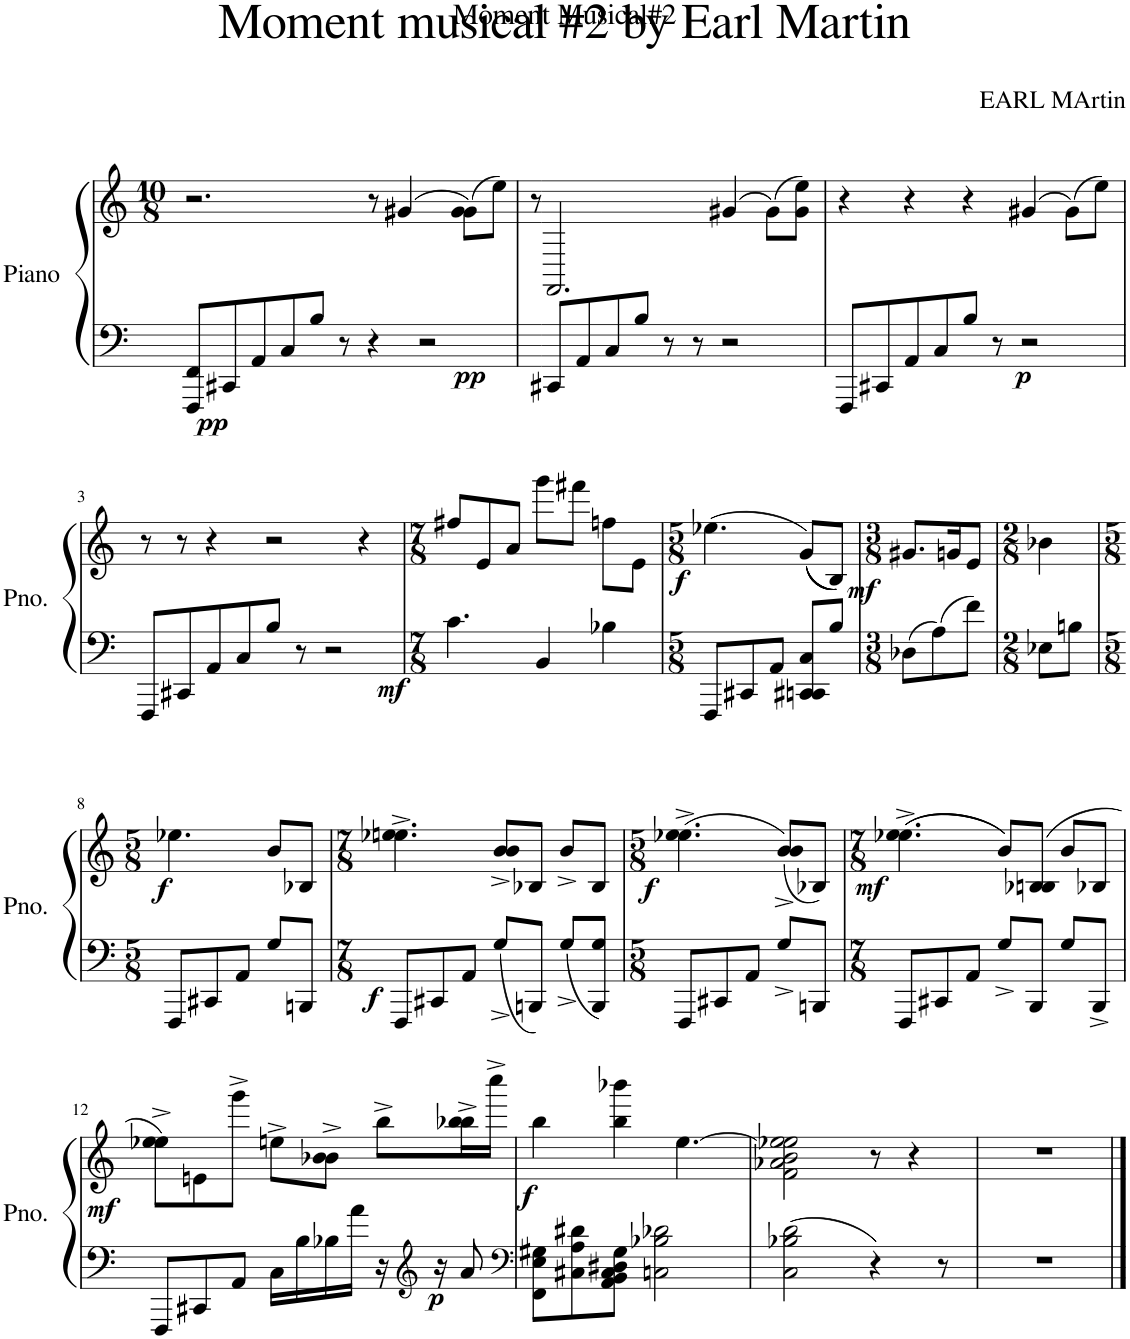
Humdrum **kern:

**kern	**kern	**dynam
*part1	*part1	*part1
*staff2	*staff1	*staff1/2
*I"Piano	*	*
*I'Pno.	*	*
*clefF4	*clefG2	*
*k[]	*k[]	*
*	*M10/8	*
=	=	=
8FFF/ 8FF/L	2.r	.
!	!	!LO:DY:b=2
8CC#X/	.	pp
8AA/	.	.
8C/	.	.
8B/J	.	.
8r	.	.
4r	8r	.
.	(4g#X/	.
!	!	!LO:DY:b=2
2r	.	pp
.	(8g#\ 8g#\L)	.
.	8ee\J)	.
.	8r	.
=1	=1	=1
8CC#X/L	2.FF/	.
8AA/	.	.
8C/	.	.
8B/J	.	.
8r	.	.
8r	.	.
4r	(4g#X/	.
4ryy	(8g#\L)	.
.	8g#\ 8ee\J)	.
=2	=2	=2
8FFF/L	4r	.
4r	.	.
.	4r	.
8CC#X/	.	.
8AA/	4r	.
8C/	.	.
!	!	!LO:DY:b=2
8B/J	(4g#X/	p
8r	.	.
4r	(8g#\L)	.
.	8ee\J)	.
!!LO:LB:g=z
=3	=3	=3
8FFF/L	8r	.
4r	8r	.
.	4r	.
8CC#X/	.	.
8AA/	2r	.
8C/	.	.
8B/J	.	.
8r	.	.
4r	4r	.
=4	=4	=4
*M7/8	*M7/8	*
!	!	!LO:DY:b=2
4.c\	8ff#X/L	mf
.	8e/	.
.	8a/J	.
4r	8ggg\L	.
.	8fff#X\J	.
4BB/	8ffn\L	.
.	8e\J	.
4B-X\	4ryy	.
=5	=5	=5
*M5/8	*M5/8	*
!	!	!LO:DY:b
8FFF/L	(4.ee-X\	f
8CC#X/	.	.
8AA/J	.	.
8CCn/ 8CCn/ 8CC#X/ 8C/L	((((8g/L)	.
8B/J	8B/J))))	.
=6	=6	=6
*M3/8	*M3/8	*
!	!	!LO:DY:b
8D-X\L	8.g#X/L	mf
8A\	.	.
.	16gn/K	.
8f\J	8e/J	.
=7	=7	=7
*M2/8	*M2/8	*
8E-X\L	4b-X\	.
8Bn\J	.	.
!!LO:LB:g=z
=8	=8	=8
*M5/8	*M5/8	*
!	!	!LO:DY:b
8FFF/L	4.ee-X\	f
8CC#X/	.	.
8AA/J	.	.
8G/L	8b/L	.
8BBBn/J	8B-X/J	.
=9	=9	=9
*M7/8	*M7/8	*
!	!	!LO:DY:b=2
8FFF/L	4.ee-X\^ 4.een\^	f
8CC#X/	.	.
8AA/J	.	.
8G^/L	8b/^ 8b/^L	.
8BBBn/J	8B-X/J	.
8G^/L	8b^/L	.
8BBB/ 8G/J	8B-/J	.
=10	=10	=10
*M5/8	*M5/8	*
!	!	!LO:DY:b
8FFF/L	(4.ee-X\^ 4.ee-\^	f
8CC#X/	.	.
8AA/J	.	.
8G^/L	(8b/^ 8b/^L)	.
8BBBn/J	8B-X/J)	.
=11	=11	=11
*M7/8	*M7/8	*
!	!	!LO:DY:b
8FFF/L	((4.ee-X\^ 4.ee-\^	mf
8CC#X/	.	.
8AA/J	.	.
8G^/L	8b/L))	.
8BBB/J	(8B-X/ 8Bn/J	.
8G/L	8b/L	.
8BBB^/J	8B-X/J	.
!!LO:LB:g=z
=12	=12	=12
!	!	!LO:DY:b
8FFF/L	8ee-X\^ 8ee-\^ 8ee-\^L)	mf
8CC#X/	8en\	.
8AA/J	8ggg^\J	.
16C\LL	8een^\L	.
16B\	.	.
16B-X\	8b-X\^ 8b-\^J	.
16a\JJ	.	.
16r	8bb^\L	.
*clefG2	*	*
!	!	!LO:DY:b=2
16r	.	p
8a/	16bb-X\^ 16bb-\^L	.
.	16cccc^\JJ	.
=13	=13	=13
*clefF4	*	*
!	!	!LO:DY:b
8FF\ 8E\ 8G#X\L	4bb\	f
8C#X\ 8A\ 8d#X\	.	.
8AA\ 8BB\ 8C#\ 8D#X\ 8G#\J	4bb\ 4bbb-X\	.
2Cn\ 2B-X\ 2d-X\	.	.
.	[4.ee\	.
=14	=14	=14
2C\ 2B-X\ 2d\	2f\ 2a-X\ 2b\ 2ee-X\ 2ee\]	.
4r	8r	.
.	4r	.
8r	.	.
=15	=15	=15
2..r	2..r	.
==	==	==
*-	*-	*-
